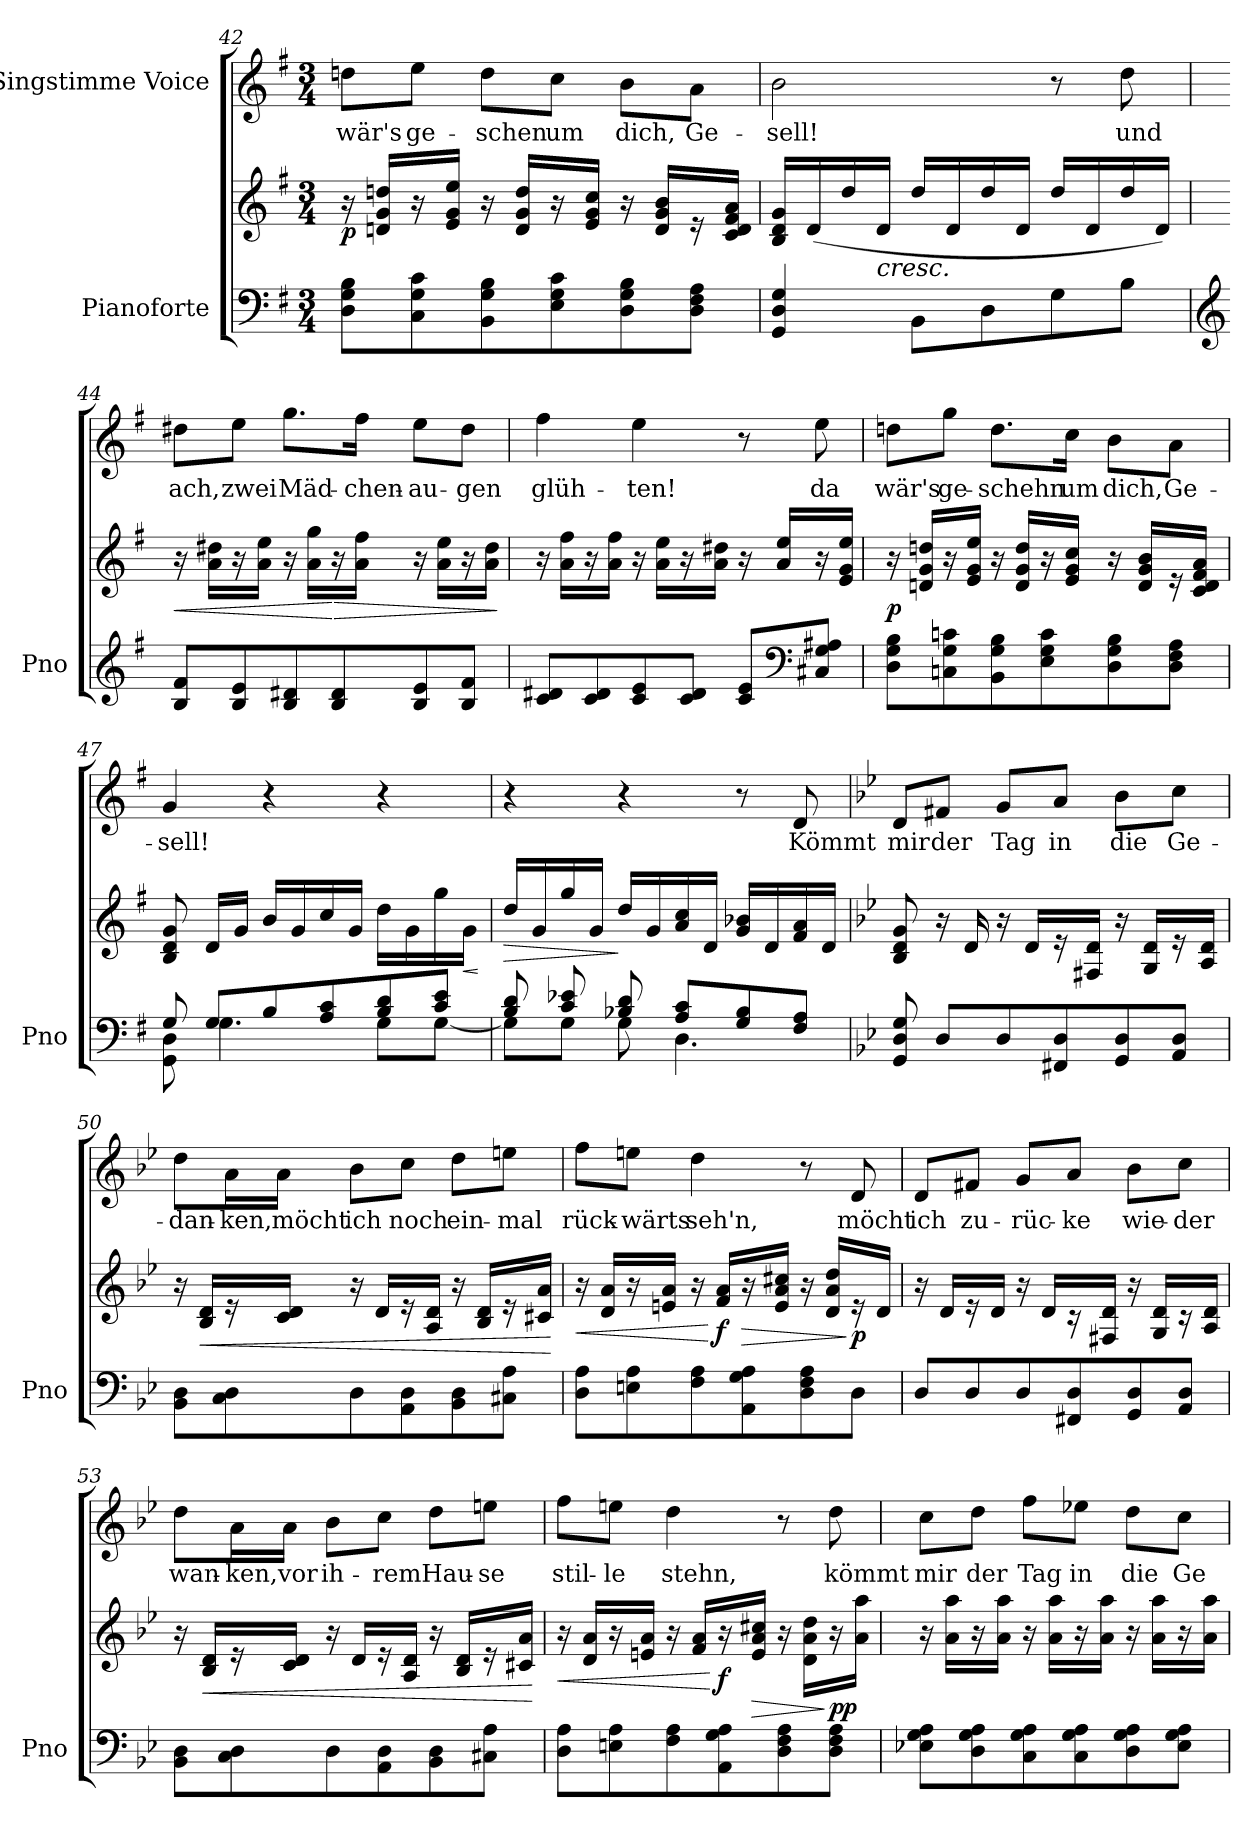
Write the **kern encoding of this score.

**kern	**kern	**dynam	**kern	**text
*part2	*part2	*part2	*part1	*part1
*staff3	*staff2	*staff2/3	*staff1	*staff1
*I"Pianoforte	*	*	*I"Singstimme Voice	*
*I'Pno	*	*	*	*
*clefF4	*clefG2	*	*clefG2	*
*k[f#]	*k[f#]	*	*k[f#]	*
*M3/4	*M3/4	*	*M3/4	*
=42	=42	=42	=42	=42
!	!	!LO:DY:b	!	!LO:LY:b
8D\ 8G\ 8B\L	16r	p	8ddn\L	wär's
.	16dn/ 16g/ 16ddn/LL	.	.	.
!	!	!	!	!LO:LY:b
8C\ 8G\ 8c\	16r	.	8ee\J	ge-
.	16e/ 16g/ 16ee/JJ	.	.	.
!	!	!	!	!LO:LY:b
8BB\ 8G\ 8B\	16r	.	8dd\L	-schen
.	16d/ 16g/ 16dd/LL	.	.	.
!	!	!	!	!LO:LY:b
8E\ 8G\ 8c\	16r	.	8cc\J	um
.	16e/ 16g/ 16cc/JJ	.	.	.
!	!	!	!	!LO:LY:b
8D\ 8G\ 8B\	16r	.	8b\L	dich,
.	16d/ 16g/ 16b/LL	.	.	.
!	!	!	!	!LO:LY:b
8D\ 8F#\ 8A\J	16r	.	8a\J	Ge-
.	16c/ 16d/ 16f#/ 16a/JJ	.	.	.
=43	=43	=43	=43	=43
!	!	!	!	!LO:LY:b
4GG/ 4D/ 4G/	16B/ 16d/ 16g/LL	.	2b\	-sell!
.	(<16d/	.	.	.
.	16dd/	.	.	.
!	!LO:TX:b:i:t=cresc.	!	!	!
.	16d/JJ	.	.	.
8BB\L	16dd/LL	.	.	.
.	16d/	.	.	.
8D\	16dd/	.	.	.
.	16d/JJ	.	.	.
8G\	16dd/LL	.	8r	.
.	16d/	.	.	.
!	!	!	!	!LO:LY:b
8B\J	16dd/	.	8dd\	und
.	16d/JJ)	.	.	.
!!LO:LB:g=z
=44	=44	=44	=44	=44
*clefG2	*	*	*	*
!	!	!LO:HP:b	!	!LO:LY:b
8B/ 8f#/L	16r	<	8dd#X\L	ach,
.	16a\ 16dd#X\LL	.	.	.
!	!	!	!	!LO:LY:b
8B/ 8e/	16r	.	8ee\J	zwei
.	16a\ 16ee\JJ	.	.	.
!	!	!	!	!LO:LY:b
8B/ 8d#X/	16r	.	8.gg\L	Mäd-
.	16a\ 16gg\LL	.	.	.
!	!	!LO:HP:n=1:b	!	!
8B/ 8d#/	16r	[ >	.	.
!	!	!	!	!LO:LY:b
.	16a\ 16ff#\JJ	.	16ff#\Jk	-chen-
!	!	!	!	!LO:LY:b
8B/ 8e/	16r	.	8ee\L	-au-
.	16a\ 16ee\LL	.	.	.
!	!	!	!	!LO:LY:b
8B/ 8f#/J	16r	.	8dd#\J	-gen
.	16a\ 16dd#\JJ	.	.	.
.	.	]	.	.
=45	=45	=45	=45	=45
!	!	!	!	!LO:LY:b
8c/ 8d#X/L	16r	.	4ff#\	glüh-
.	16a\ 16ff#\LL	.	.	.
8c/ 8d#/	16r	.	.	.
.	16a\ 16ff#\JJ	.	.	.
!	!	!	!	!LO:LY:b
8c/ 8e/	16r	.	4ee\	-ten!
.	16a\ 16ee\LL	.	.	.
8c/ 8d#/J	16r	.	.	.
.	16a\ 16dd#X\JJ	.	.	.
8c/ 8e/L	16r	.	8r	.
.	16a/ 16ee/LL	.	.	.
*clefF4	*	*	*	*
!	!	!	!	!LO:LY:b
8C#X/ 8G/ 8A#X/J	16r	.	8ee\	da
.	16e/ 16g/ 16ee/JJ	.	.	.
=46	=46	=46	=46	=46
!	!	!LO:DY:b	!	!LO:LY:b
8D\ 8G\ 8B\L	16r	p	8ddn\L	wär's
.	16dn/ 16g/ 16ddn/LL	.	.	.
!	!	!	!	!LO:LY:b
8Cn\ 8G\ 8cn\	16r	.	8gg\J	ge-
.	16e/ 16g/ 16ee/JJ	.	.	.
!	!	!	!	!LO:LY:b
8BB\ 8G\ 8B\	16r	.	8.dd\L	-schehn
.	16d/ 16g/ 16dd/LL	.	.	.
8E\ 8G\ 8c\	16r	.	.	.
!	!	!	!	!LO:LY:b
.	16e/ 16g/ 16cc/JJ	.	16cc\Jk	um
!	!	!	!	!LO:LY:b
8D\ 8G\ 8B\	16r	.	8b\L	dich,
.	16d/ 16g/ 16b/LL	.	.	.
!	!	!	!	!LO:LY:b
8D\ 8F#\ 8A\J	16r	.	8a\J	Ge-
.	16c/ 16d/ 16f#/ 16a/JJ	.	.	.
!!LO:PB:g=z
=47	=47	=47	=47	=47
*^	*	*	*	*
!	!	!	!	!	!LO:LY:b
8G/	8GG\ 8D\	8B/ 8d/ 8g/	.	4g/	-sell!
8G/L	4.G\	16d/LL	.	.	.
.	.	16g/JJ	.	.	.
8B/	.	16b/LL	.	4r	.
.	.	16g/	.	.	.
8A/ 8c/	.	16cc/	.	.	.
.	.	16g/JJ	.	.	.
8B/ 8d/	8G\L	16dd\LL	.	4r	.
.	.	16g\	.	.	.
8c/ 8e/J	[8G\J	16gg\	.	.	.
!	!	!	!LO:HP:b	!	!
.	.	16g\JJ	<	.	.
*v	*v	*	*	*	*
.	.	[	.	.
=48	=48	=48	=48	=48
*^	*	*	*	*
!	!	!	!LO:HP:b	!	!
8B/ 8d/	8G\L]	16dd/LL	>	4r	.
.	.	16g/	.	.	.
8c/ 8e-X/	8G\J	16gg/	.	.	.
.	.	16g/JJ	.	.	.
8B-X/ 8d/	8G\	16dd/LL	]	4r	.
.	.	16g/	.	.	.
8A/ 8c/L	4.D\	16a/ 16cc/	.	.	.
.	.	16d/JJ	.	.	.
8G/ 8B-/	.	16g/ 16b-X/LL	.	8r	.
.	.	16d/	.	.	.
!	!	!	!	!	!LO:LY:b
8F#/ 8A/J	.	16f#/ 16a/	.	8d/	Kömmt
.	.	16d/JJ	.	.	.
*v	*v	*	*	*	*
=49	=49	=49	=49	=49
*k[b-e-]	*k[b-e-]	*	*k[b-e-]	*
!	!	!	!	!LO:LY:b
8GG/ 8D/ 8G/	8B-/ 8d/ 8g/	.	8d/L	mir
!	!	!	!	!LO:LY:b
8D/L	16r	.	8f#X/J	der
.	16d/	.	.	.
!	!	!	!	!LO:LY:b
8D/	16r	.	8g/L	Tag
.	16d/LL	.	.	.
!	!	!	!	!LO:LY:b
8FF#X/ 8D/	16re	.	8a/J	in
.	16F#X/ 16d/JJ	.	.	.
!	!	!	!	!LO:LY:b
8GG/ 8D/	16r	.	8b-\L	die
.	16G/ 16d/LL	.	.	.
!	!	!	!	!LO:LY:b
8AA/ 8D/J	16re	.	8cc\J	Ge-
.	16A/ 16d/JJ	.	.	.
!!LO:LB:g=z
=50	=50	=50	=50	=50
!	!	!	!	!LO:LY:b
8BB-\ 8D\L	16r	.	8dd\L	-dan-
!	!	!LO:HP:b	!	!
.	16B-/ 16d/LL	<	.	.
!	!	!	!	!LO:LY:b
8C\ 8D\	16r	.	16a\L	-ken,
!	!	!	!	!LO:LY:b
.	16c/ 16d/JJ	.	16a\JJ	möcht
!	!	!	!	!LO:LY:b
8D\	16r	.	8b-\L	ich
.	16d/LL	.	.	.
!	!	!	!	!LO:LY:b
8AA\ 8D\	16r	.	8cc\J	noch
.	16A/ 16d/JJ	.	.	.
!	!	!	!	!LO:LY:b
8BB-\ 8D\	16r	.	8dd\L	ein-
.	16B-/ 16d/LL	.	.	.
!	!	!	!	!LO:LY:b
8C#X\ 8A\J	16r	.	8een\J	-mal
.	16c#X/ 16a/JJ	.	.	.
.	.	[	.	.
=51	=51	=51	=51	=51
!	!	!LO:HP:b	!	!LO:LY:b
8D\ 8A\L	16r	<	8ff\L	rück-
.	16d/ 16a/LL	.	.	.
!	!	!	!	!LO:LY:b
8En\ 8A\	16r	.	8een\J	-wärts
.	16en/ 16a/JJ	.	.	.
!	!	!	!	!LO:LY:b
8F\ 8A\	16r	.	4dd\	seh'n,
!	!	!LO:DY:n=1:b	!	!
.	16f/ 16a/LL	[ f	.	.
!	!	!LO:HP:b	!	!
8AA\ 8G\ 8A\	16r	>	.	.
.	16e/ 16a/ 16cc#X/JJ	.	.	.
8D\ 8F\ 8A\	16r	.	8r	.
.	16d/ 16a/ 16dd/LL	.	.	.
!	!	!LO:DY:n=2:b	!	!LO:LY:b
8D\J	16r	] p	8d/	möcht
.	16d/JJ	.	.	.
=52	=52	=52	=52	=52
!	!	!	!	!LO:LY:b
8D/L	16r	.	8d/L	ich
.	16d/LL	.	.	.
!	!	!	!	!LO:LY:b
8D/	16r	.	8f#X/J	zu-
.	16d/JJ	.	.	.
!	!	!	!	!LO:LY:b
8D/	16r	.	8g/L	-rüc-
.	16d/LL	.	.	.
!	!	!	!	!LO:LY:b
8FF#X/ 8D/	16r	.	8a/J	-ke
.	16F#X/ 16d/JJ	.	.	.
!	!	!	!	!LO:LY:b
8GG/ 8D/	16r	.	8b-\L	wie-
.	16G/ 16d/LL	.	.	.
!	!	!	!	!LO:LY:b
8AA/ 8D/J	16r	.	8cc\J	-der
.	16A/ 16d/JJ	.	.	.
!!LO:LB:g=z
=53	=53	=53	=53	=53
!	!	!	!	!LO:LY:b
8BB-\ 8D\L	16r	.	8dd\L	wan-
!	!	!LO:HP:b	!	!
.	16B-/ 16d/LL	<	.	.
!	!	!	!	!LO:LY:b
8C\ 8D\	16re	.	16a\L	-ken,
!	!	!	!	!LO:LY:b
.	16c/ 16d/JJ	.	16a\JJ	vor
!	!	!	!	!LO:LY:b
8D\	16r	.	8b-\L	ih-
.	16d/LL	.	.	.
!	!	!	!	!LO:LY:b
8AA\ 8D\	16re	.	8cc\J	-rem
.	16A/ 16d/JJ	.	.	.
!	!	!	!	!LO:LY:b
8BB-\ 8D\	16r	.	8dd\L	Hau-
.	16B-/ 16d/LL	.	.	.
!	!	!	!	!LO:LY:b
8C#X\ 8A\J	16re	.	8een\J	-se
.	16c#X/ 16a/JJ	.	.	.
.	.	[	.	.
=54	=54	=54	=54	=54
!	!	!LO:HP:b	!	!LO:LY:b
8D\ 8A\L	16r	<	8ff\L	stil-
.	16d/ 16a/LL	.	.	.
!	!	!	!	!LO:LY:b
8En\ 8A\	16r	.	8een\J	-le
.	16en/ 16a/JJ	.	.	.
!	!	!	!	!LO:LY:b
8F\ 8A\	16r	.	4dd\	-stehn,
.	16f/ 16a/LL	.	.	.
!	!	!LO:DY:n=1:b	!	!
8AA\ 8G\ 8A\	16r	[ f	.	.
!	!	!LO:HP:b	!	!
.	16e/ 16a/ 16cc#X/JJ	>	.	.
8D\ 8F\ 8A\	16r	.	8r	.
.	16d\ 16a\ 16dd\LL	.	.	.
!	!	!LO:DY:n=2:b	!	!LO:LY:b
8D\ 8F\ 8A\J	16r	] pp	8dd\	kömmt
.	16a\ 16aa\JJ	.	.	.
=55	=55	=55	=55	=55
!	!	!	!	!LO:LY:b
8E-X\ 8G\ 8A\L	16r	.	8cc\L	mir
.	16a\ 16aa\LL	.	.	.
!	!	!	!	!LO:LY:b
8D\ 8G\ 8A\	16r	.	8dd\J	der
.	16a\ 16aa\JJ	.	.	.
!	!	!	!	!LO:LY:b
8C\ 8G\ 8A\	16r	.	8ff\L	Tag
.	16a\ 16aa\LL	.	.	.
!	!	!	!	!LO:LY:b
8C\ 8G\ 8A\	16r	.	8ee-X\J	in
.	16a\ 16aa\JJ	.	.	.
!	!	!	!	!LO:LY:b
8D\ 8G\ 8A\	16r	.	8dd\L	die
.	16a\ 16aa\LL	.	.	.
!	!	!	!	!LO:LY:b
8E-\ 8G\ 8A\J	16r	.	8cc\J	Ge-
.	16a\ 16aa\JJ	.	.	.
=	=	=	=	=
*-	*-	*-	*-	*-
